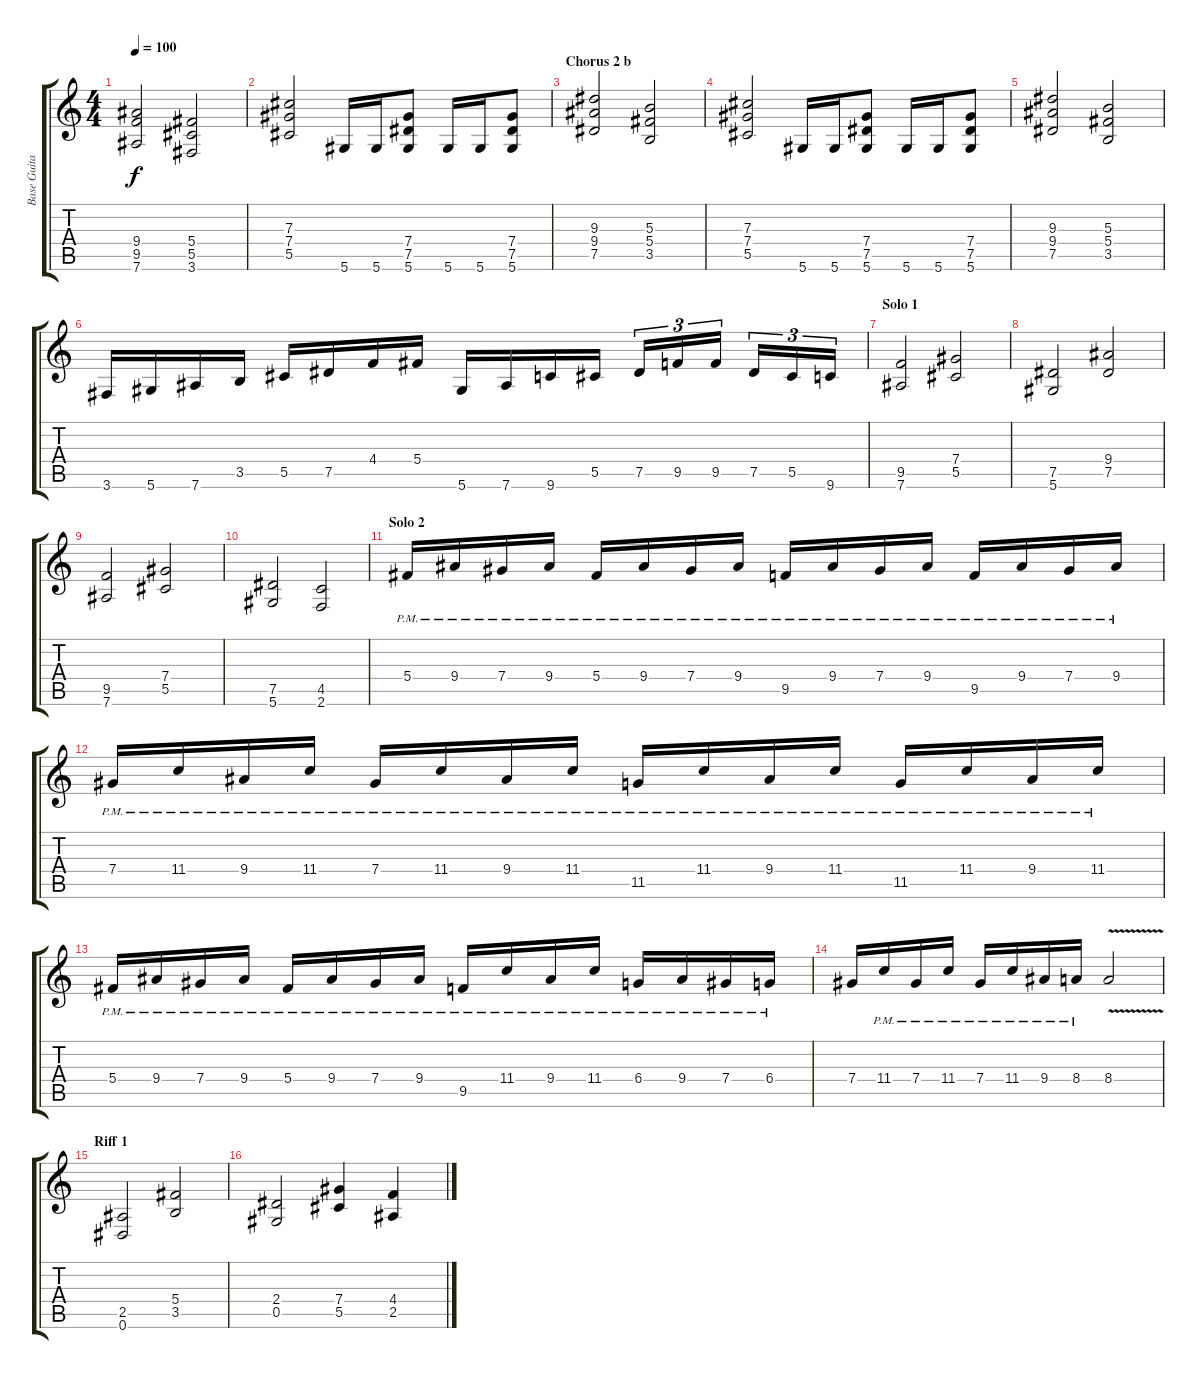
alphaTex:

\track ("Base Guitar" "Base Guita") {instrument distortionguitar}
\staff {score tabs}
\tuning (Eb4 Bb3 Gb3 Db3 Ab2 Eb2) {hide}
\ts (4 4)
\tempo 100
\clef g2
\ks c
(9.4 9.5 7.6).2{dy f} (5.4 5.5 3.6).2 |
(7.3 7.4 5.5).2 5.6.16 5.6.16 (7.4 7.5 5.6).8 5.6.16 5.6.16 (7.4 7.5 5.6).8 |
\section ("" "Chorus 2 b")
(9.3 9.4 7.5).2 (5.3 5.4 3.5).2 |
(7.3 7.4 5.5).2 5.6.16 5.6.16 (7.4 7.5 5.6).8 5.6.16 5.6.16 (7.4 7.5 5.6).8 |
(9.3 9.4 7.5).2 (5.3 5.4 3.5).2 |
3.6.16 5.6.16 7.6.16 3.5.16 5.5.16 7.5.16 4.4.16 5.4.16 5.6.16 7.6.16 9.6.16 5.5.16 7.5.16{tu (3 2)} 9.5.16{tu (3 2)} 9.5.16{tu (3 2)} 7.5.16{tu (3 2)} 5.5.16{tu (3 2)} 9.6.16{tu (3 2)} |
\section ("" "Solo 1")
(9.5 7.6).2 (7.4 5.5).2 |
(7.5 5.6).2 (9.4 7.5).2 |
(9.5 7.6).2 (7.4 5.5).2 |
(7.5 5.6).2 (4.5 2.6).2 |
\section ("" "Solo 2")
5.4{pm}.16{volume 12 instrument overdrivenguitar} 9.4{pm}.16 7.4{pm}.16 9.4{pm}.16 5.4{pm}.16 9.4{pm}.16 7.4{pm}.16 9.4{pm}.16 9.5{pm}.16 9.4{pm}.16 7.4{pm}.16 9.4{pm}.16 9.5{pm}.16 9.4{pm}.16 7.4{pm}.16 9.4{pm}.16 |
7.4{pm}.16 11.4{pm}.16 9.4{pm}.16 11.4{pm}.16 7.4{pm}.16 11.4{pm}.16 9.4{pm}.16 11.4{pm}.16 11.5{pm}.16 11.4{pm}.16 9.4{pm}.16 11.4{pm}.16 11.5{pm}.16 11.4{pm}.16 9.4{pm}.16 11.4{pm}.16 |
5.4{pm}.16 9.4{pm}.16 7.4{pm}.16 9.4{pm}.16 5.4{pm}.16 9.4{pm}.16 7.4{pm}.16 9.4{pm}.16 9.5{pm}.16 11.4{pm}.16 9.4{pm}.16 11.4{pm}.16 6.4{pm}.16 9.4{pm}.16 7.4{pm}.16 6.4{pm}.16 |
7.4.16 11.4{pm}.16 7.4{pm}.16 11.4{pm}.16 7.4{pm}.16 11.4{pm}.16 9.4{pm}.16 8.4{pm}.16 8.4{v}.2{volume 16 instrument guitarharmonics} |
\section ("" "Riff 1")
(2.5 0.6).2{volume 13 instrument distortionguitar} (5.4 3.5).2 |
(2.4 0.5).2 (7.4 5.5).4 (4.4 2.5).4
